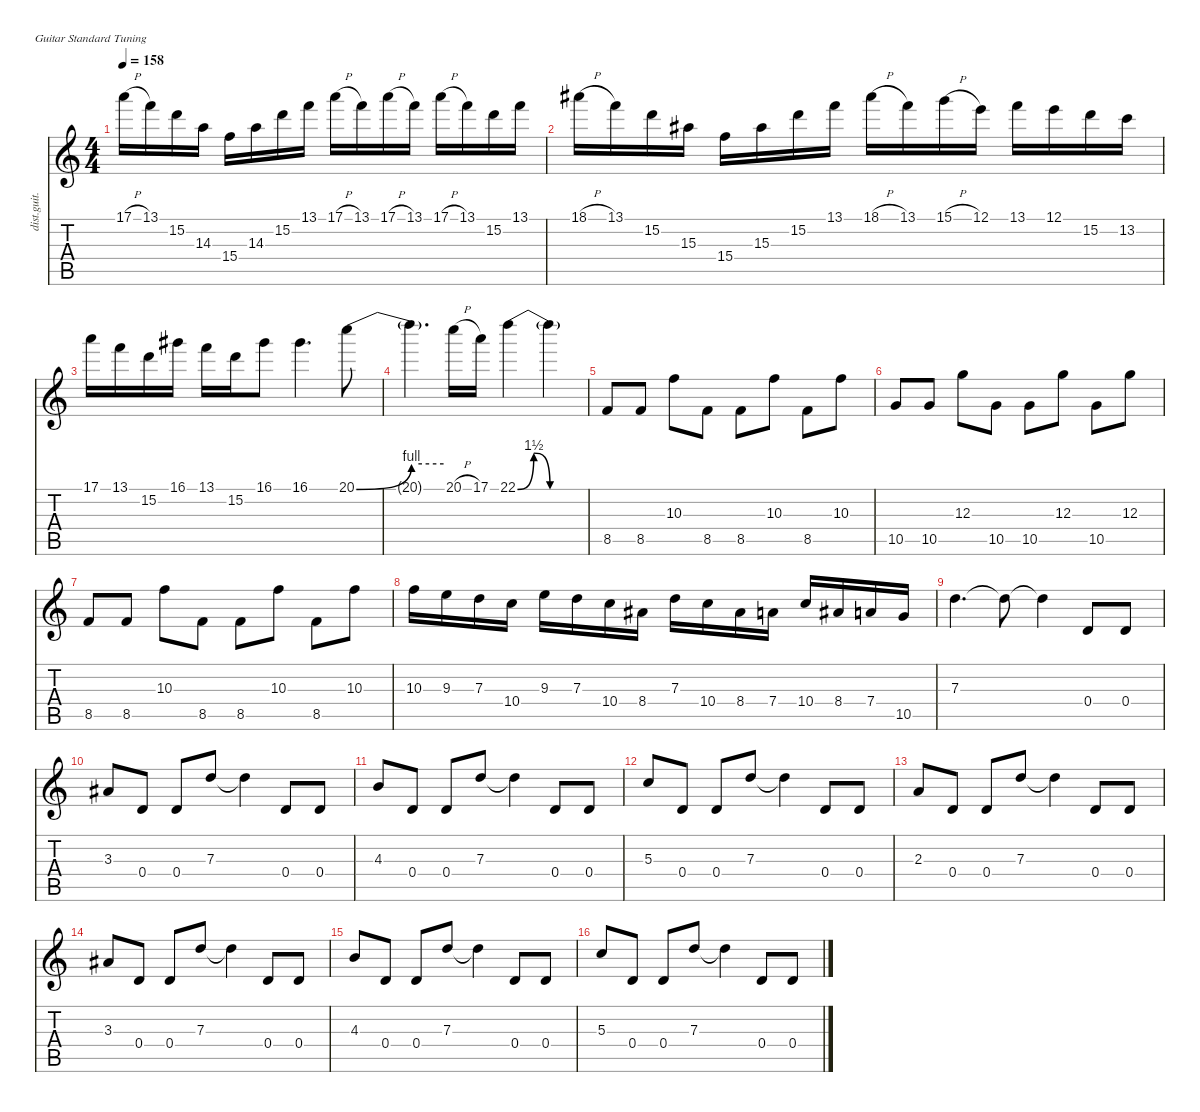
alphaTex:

\defaultSystemsLayout 4
\hideDynamics
\bracketExtendMode nobrackets
\otherSystemsTrackNameOrientation horizontal
\track ("Friedman" "dist.guit.") {instrument distortionguitar}
\staff {score tabs}
\tuning (E4 B3 G3 D3 A2 E2)
\ts (4 4)
\tempo 158
\clef g2
\ks c
17.1{h}.16{dy f beam Down} 13.1.16{beam Down} 15.2.16{beam Down} 14.3.16{beam Down} 15.4.16{beam Down} 14.3.16{beam Down} 15.2.16{beam Down} 13.1.16{beam Down} 17.1{h}.16{beam Down} 13.1.16{beam Down} 17.1{h}.16{beam Down} 13.1.16{beam Down} 17.1{h}.16{beam Down} 13.1.16{beam Down} 15.2.16{beam Down} 13.1.16{beam Down} |
18.1{h acc #}.16{beam Down} 13.1.16{beam Down} 15.2.16{beam Down} 15.3{acc #}.16{beam Down} 15.4.16{beam Down} 15.3{acc #}.16{beam Down} 15.2.16{beam Down} 13.1.16{beam Down} 18.1{h acc #}.16{beam Down} 13.1.16{beam Down} 15.1{h}.16{beam Down} 12.1.16{beam Down} 13.1.16{beam Down} 12.1.16{beam Down} 15.2.16{beam Down} 13.2.16{beam Down} |
17.1.16{beam Down} 13.1.16{beam Down} 15.2.16{beam Down} 16.1{acc #}.16{beam Down} 13.1.16{beam Down} 15.2.16{beam Down} 16.1{acc #}.8{beam Down} 16.1{acc #}.4{d beam Down} 20.1{be (bend 0 0 60 4)}.8{beam Down} |
20.1{be (hold 0 4 60 4) t}.4{d beam Down} 20.1{h}.16{beam Down} 17.1.16{beam Down} 22.1{be (bendrelease 0 0 30 6 30 6 60 0)}.4{beam Down} 22.1{be (hold 0 0 60 0) t}.4{beam Down} |
8.5.8{beam Up} 8.5.8{beam Up} 10.3.8{beam Down} 8.5.8{beam Down} 8.5.8{beam Down} 10.3.8{beam Down} 8.5.8{beam Down} 10.3.8{beam Down} |
10.5.8{beam Up} 10.5.8{beam Up} 12.3.8{beam Down} 10.5.8{beam Down} 10.5.8{beam Down} 12.3.8{beam Down} 10.5.8{beam Down} 12.3.8{beam Down} |
8.5.8{beam Up} 8.5.8{beam Up} 10.3.8{beam Down} 8.5.8{beam Down} 8.5.8{beam Down} 10.3.8{beam Down} 8.5.8{beam Down} 10.3.8{beam Down} |
10.3.16{beam Down} 9.3.16{beam Down} 7.3.16{beam Down} 10.4.16{beam Down} 9.3.16{beam Down} 7.3.16{beam Down} 10.4.16{beam Down} 8.4{acc #}.16{beam Down} 7.3.16{beam Down} 10.4.16{beam Down} 8.4{acc #}.16{beam Down} 7.4.16{beam Down} 10.4.16{beam Up} 8.4{acc #}.16{beam Up} 7.4.16{beam Up} 10.5.16{beam Up} |
7.3.4{d beam Down} 7.3{t}.8{beam Down} 7.3{t}.4{beam Down} 0.4.8{beam Up} 0.4.8{beam Up} |
3.3{acc #}.8{beam Up} 0.4.8{beam Up} 0.4.8{beam Up} 7.3.8{beam Up} 7.3{t}.4{beam Down} 0.4.8{beam Up} 0.4.8{beam Up} |
4.3.8{beam Up} 0.4.8{beam Up} 0.4.8{beam Up} 7.3.8{beam Up} 7.3{t}.4{beam Down} 0.4.8{beam Up} 0.4.8{beam Up} |
5.3.8{beam Up} 0.4.8{beam Up} 0.4.8{beam Up} 7.3.8{beam Up} 7.3{t}.4{beam Down} 0.4.8{beam Up} 0.4.8{beam Up} |
2.3.8{beam Up} 0.4.8{beam Up} 0.4.8{beam Up} 7.3.8{beam Up} 7.3{t}.4{beam Down} 0.4.8{beam Up} 0.4.8{beam Up} |
3.3{acc #}.8{beam Up} 0.4.8{beam Up} 0.4.8{beam Up} 7.3.8{beam Up} 7.3{t}.4{beam Down} 0.4.8{beam Up} 0.4.8{beam Up} |
4.3.8{beam Up} 0.4.8{beam Up} 0.4.8{beam Up} 7.3.8{beam Up} 7.3{t}.4{beam Down} 0.4.8{beam Up} 0.4.8{beam Up} |
5.3.8{beam Up} 0.4.8{beam Up} 0.4.8{beam Up} 7.3.8{beam Up} 7.3{t}.4{beam Down} 0.4.8{beam Up} 0.4.8{beam Up}
